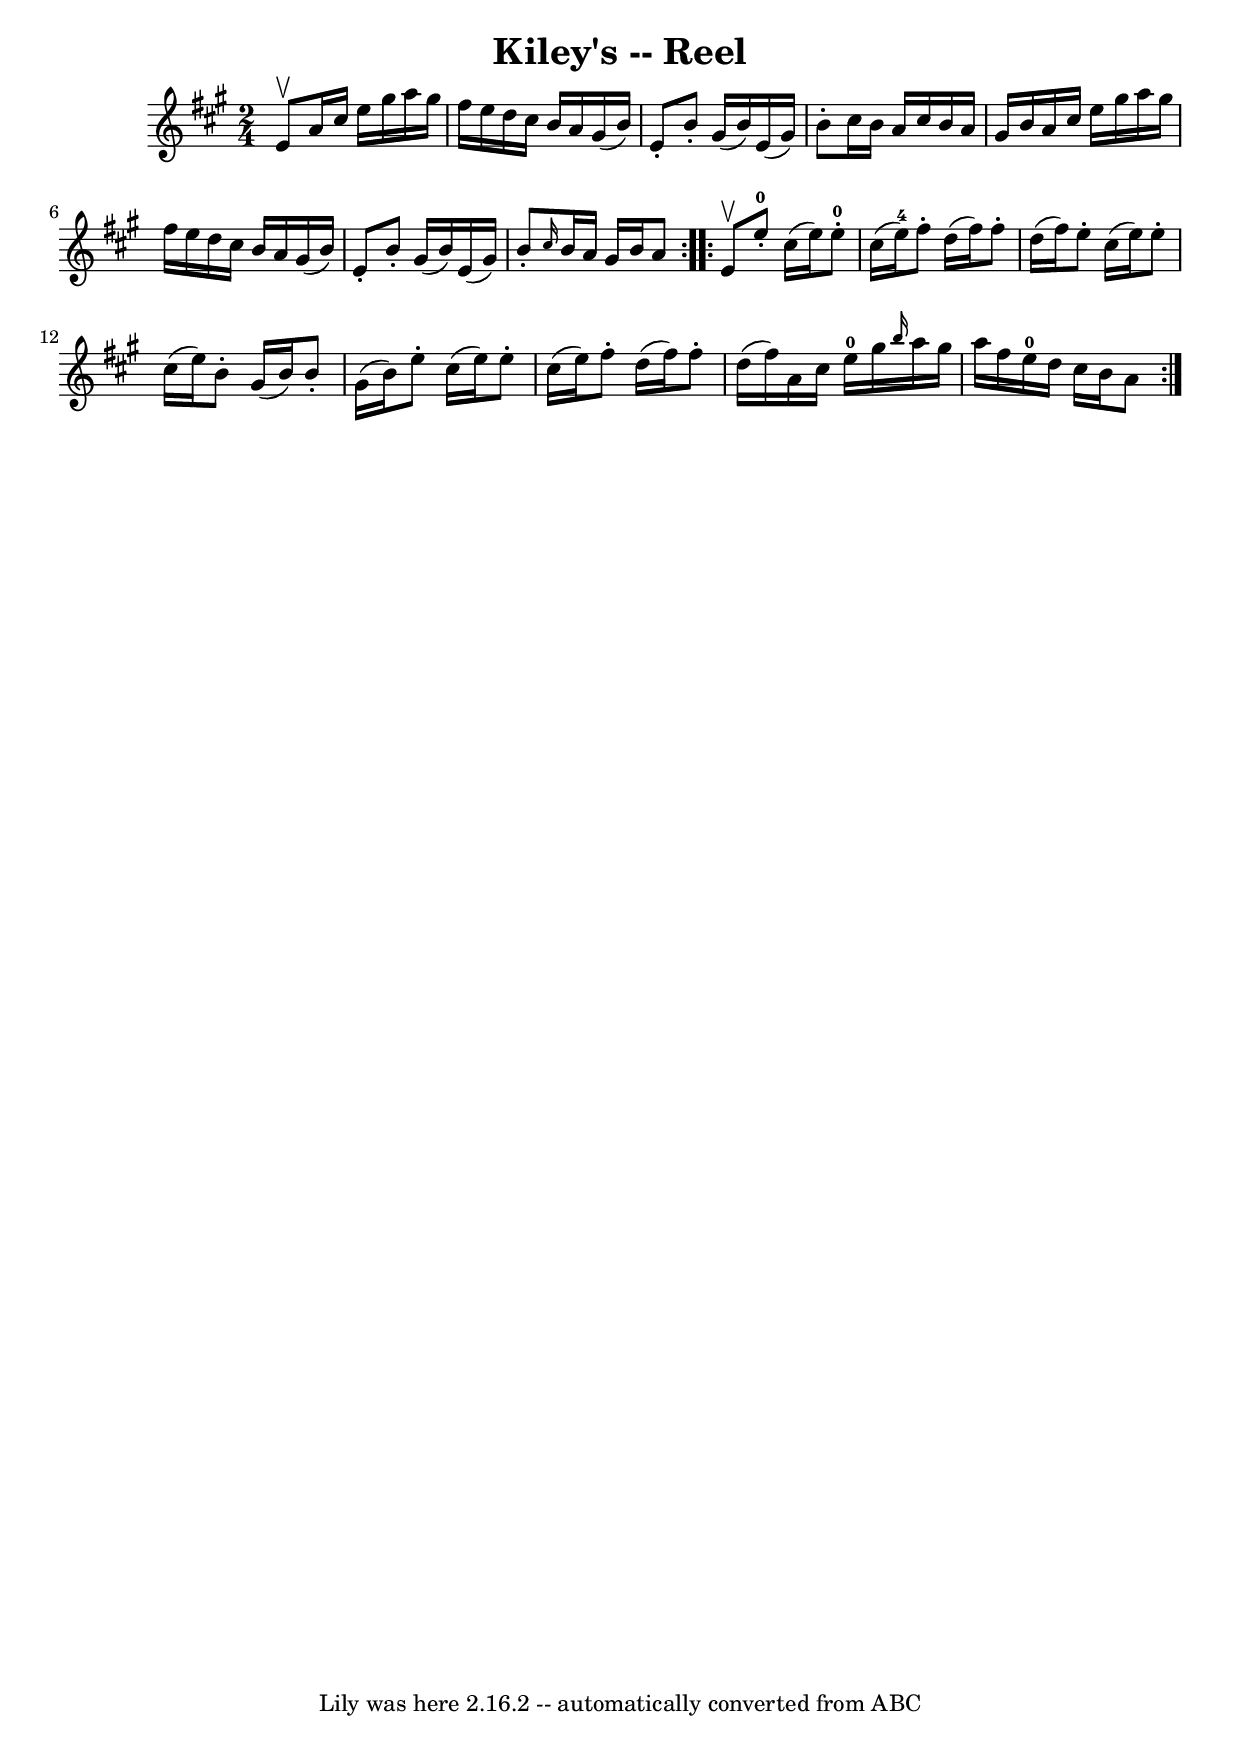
\version "2.7.40"
\include "Mammoth.ily"
\header {
	book = "Ryan's Mammoth Collection"
	crossRefNumber = "1"
	footnotes = "\\\\243"
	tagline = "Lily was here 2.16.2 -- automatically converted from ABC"
	title = "Kiley's -- Reel"
}
voicedefault =  {
\set Score.defaultBarType = "empty"

\repeat volta 2 {
\time 2/4 \key a \major e'8^\upbow |
 a'16 cis''16 e''16    
gis''16 a''16 gis''16 fis''16 e''16    |
 d''16 cis''16  
 b'16 a'16 gis'16 (b'16) e'8 -.   |
 b'8 -. gis'16 (
b'16) e'16 (gis'16) b'8 -.   |
 cis''16 b'16 a'16    
cis''16 b'16 a'16 gis'16 b'16    |
 a'16 cis''16    
e''16 gis''16 a''16 gis''16 fis''16 e''16    |
 d''16    
cis''16 b'16 a'16 gis'16 (b'16) e'8 -.   |
 b'8 -.   
gis'16 (b'16) e'16 (gis'16) b'8 -.   |
 \grace {    
cis''16  } b'16 a'16 gis'16 b'16 a'8  }     \repeat volta 2 {   
e'8^\upbow |
 e''8-0-. cis''16 (e''16) e''8-0-.  
 cis''16 (e''16-4)   |
 fis''8 -. d''16 (fis''16)   
fis''8 -. d''16 (fis''16)   |
 e''8 -. cis''16 (e''16  
-) e''8 -. cis''16 (e''16)   |
 b'8 -. gis'16 (b'16)  
 b'8 -. gis'16 (b'16)   |
 e''8 -. cis''16 (e''16)   
e''8 -. cis''16 (e''16)   |
 fis''8 -. d''16 (fis''16)  
 fis''8 -. d''16 (fis''16)   |
 a'16 cis''16 e''16-0 
 gis''16  \grace { b''16  } a''16 gis''16 a''16 fis''16    
|
 e''16-0 d''16 cis''16 b'16 a'8    }   
}

\score{
    <<

	\context Staff="default"
	{
	    \voicedefault 
	}

    >>
	\layout {
	}
	\midi {}
}
